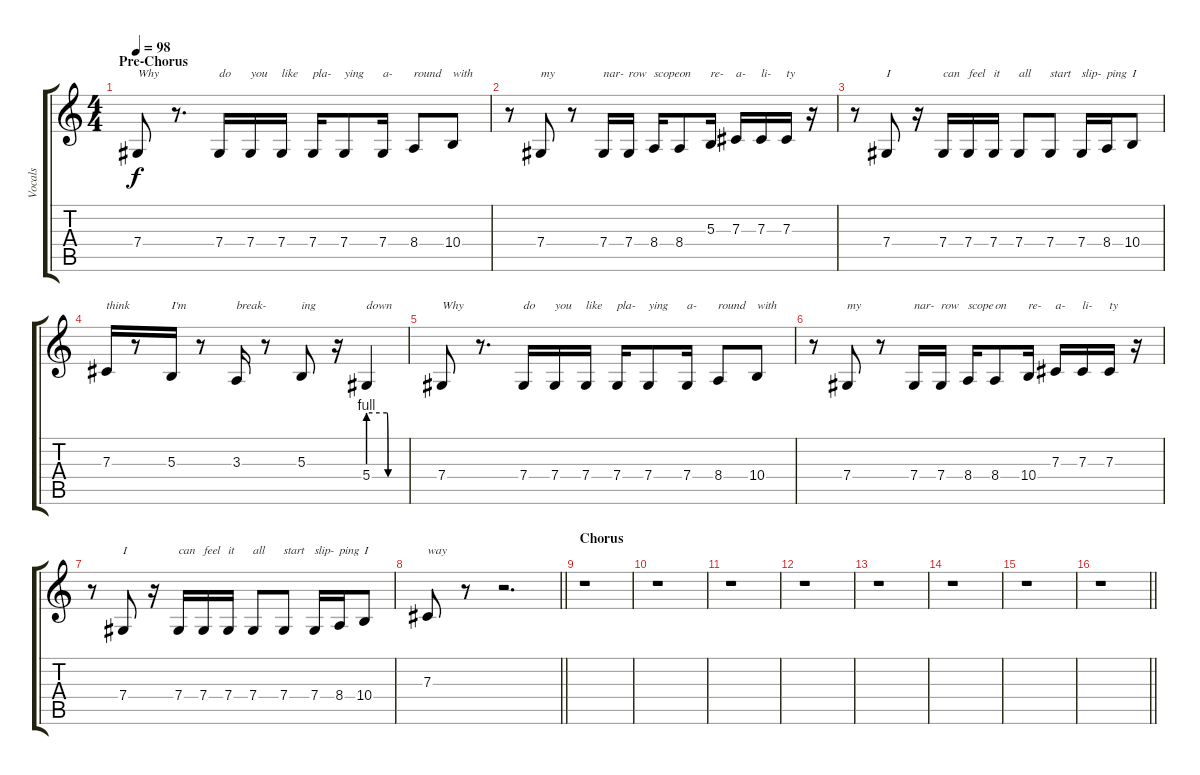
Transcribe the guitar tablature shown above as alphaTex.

\track ("Vocals" "Vocals") {instrument choiraahs}
\staff {score tabs}
\tuning (Eb4 Bb3 Gb3 Db3 Ab2 Db2) {hide}
\ts (4 4)
\section ("" "Pre-Chorus")
\tempo 98
\clef g2
\ks c
7.4.8{txt "Why" dy f} r.8{d} 7.4.16{txt "do"} 7.4.16{txt "you"} 7.4.16{txt "like"} 7.4.16{txt "pla-"} 7.4.8{txt "ying"} 7.4.16{txt "a-"} 8.4.8{txt "round"} 10.4.8{txt "with"} |
r.8 7.4.8{txt "my"} r.8 7.4.16{txt "nar-"} 7.4.16{txt "row"} 8.4.16{txt "scope"} 8.4.8{txt "on"} 5.3.16{txt "re-"} 7.3.16{txt "a-"} 7.3.16{txt "li-"} 7.3.16{txt "ty"} r.16 |
r.8 7.4.8{txt "I"} r.16 7.4.16{txt "can"} 7.4.16{txt "feel"} 7.4.16{txt "it"} 7.4.8{txt "all"} 7.4.8{txt "start"} 7.4.16{txt "slip-"} 8.4.16{txt "ping"} 10.4.8{txt "I"} |
7.3.16{txt "think"} r.8 5.3.16{txt "I'm"} r.8 3.3.16{txt "break-"} r.8 5.3.8{txt "ing"} r.16 5.4{be (custom 0 4 30 4 32 0 60 0)}.4{txt "down"} |
7.4.8{txt "Why"} r.8{d} 7.4.16{txt "do"} 7.4.16{txt "you"} 7.4.16{txt "like"} 7.4.16{txt "pla-"} 7.4.8{txt "ying"} 7.4.16{txt "a-"} 8.4.8{txt "round"} 10.4.8{txt "with"} |
r.8 7.4.8{txt "my"} r.8 7.4.16{txt "nar-"} 7.4.16{txt "row"} 8.4.16{txt "scope"} 8.4.8{txt "on"} 10.4.16{txt "re-"} 7.3.16{txt "a-"} 7.3.16{txt "li-"} 7.3.16{txt "ty"} r.16 |
r.8 7.4.8{txt "I"} r.16 7.4.16{txt "can"} 7.4.16{txt "feel"} 7.4.16{txt "it"} 7.4.8{txt "all"} 7.4.8{txt "start"} 7.4.16{txt "slip-"} 8.4.16{txt "ping"} 10.4.8{txt "I"} |
\barLineRight lightlight
7.3.8{txt "way"} r.8 r.2{d} |
\section ("" "Chorus")
r.1 |
r.1 |
r.1 |
r.1 |
r.1 |
r.1 |
r.1 |
\barLineRight lightlight
r.1
